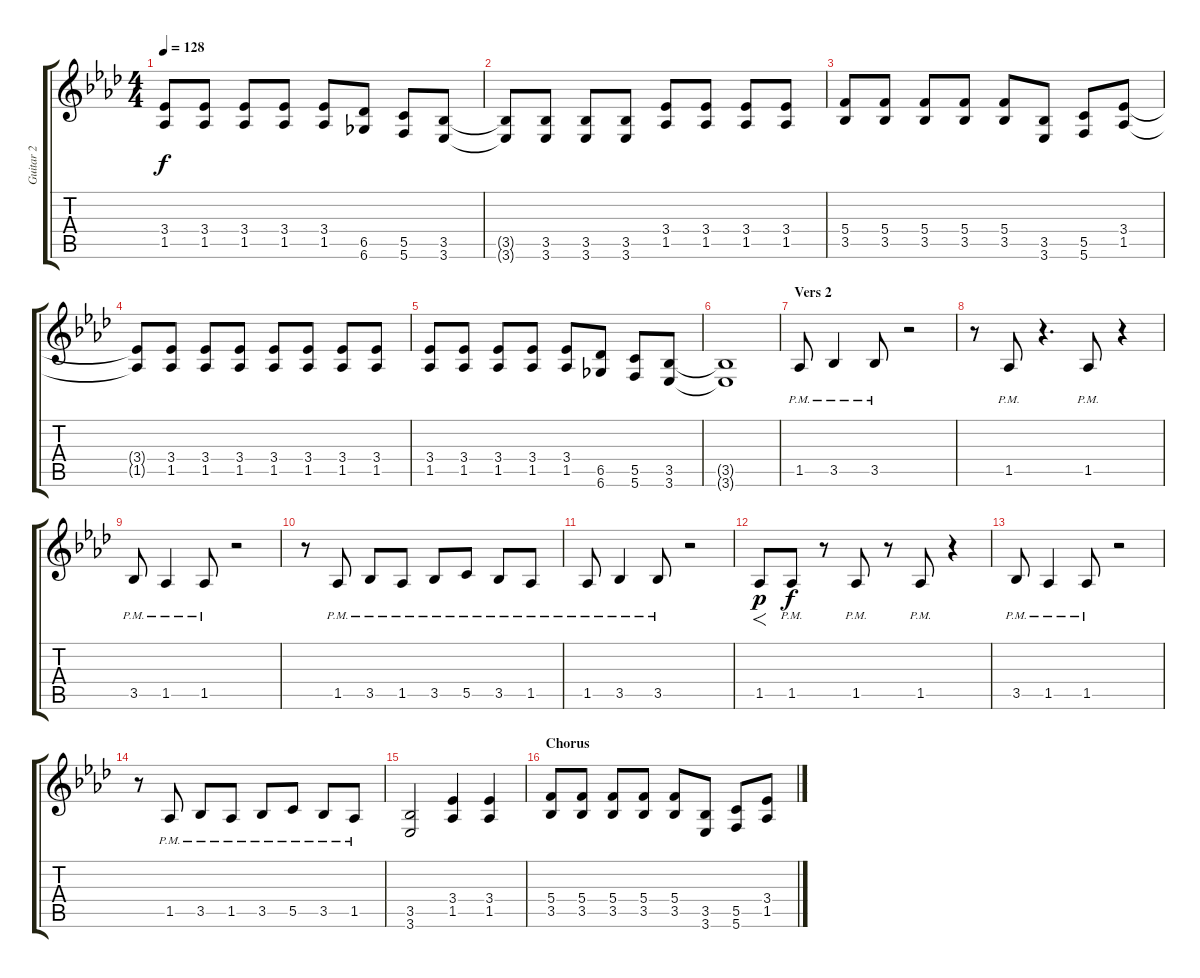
\track ("Guitar 2" "Guitar 2") {instrument overdrivenguitar}
\staff {score tabs}
\tuning (D4 A3 F3 C3 G2 C2) {hide}
\ts (4 4)
\tempo 128
\clef g2
\ks fminor
(3.4 1.5).8{dy f} (3.4 1.5).8 (3.4 1.5).8 (3.4 1.5).8 (3.4 1.5).8 (6.5 6.6).8 (5.5 5.6).8 (3.5 3.6).8 |
(3.5{t} 3.6{t}).8 (3.5 3.6).8 (3.5 3.6).8 (3.5 3.6).8 (3.4 1.5).8 (3.4 1.5).8 (3.4 1.5).8 (3.4 1.5).8 |
(5.4 3.5).8 (5.4 3.5).8 (5.4 3.5).8 (5.4 3.5).8 (5.4 3.5).8 (3.5 3.6).8 (5.5 5.6).8 (3.4 1.5).8 |
(3.4{t} 1.5{t}).8 (3.4 1.5).8 (3.4 1.5).8 (3.4 1.5).8 (3.4 1.5).8 (3.4 1.5).8 (3.4 1.5).8 (3.4 1.5).8 |
(3.4 1.5).8 (3.4 1.5).8 (3.4 1.5).8 (3.4 1.5).8 (3.4 1.5).8 (6.5 6.6).8 (5.5 5.6).8 (3.5 3.6).8 |
(3.5{t} 3.6{t}).1{volume 0} |
\section ("" "Vers 2")
1.5{pm}.8{volume 12} 3.5{pm}.4 3.5{pm}.8 r.2 |
r.8 1.5{pm}.8 r.4{d} 1.5{pm}.8 r.4 |
3.5{pm}.8 1.5{pm}.4 1.5{pm}.8 r.2 |
r.8 1.5{pm}.8 3.5{pm}.8 1.5{pm}.8 3.5{pm}.8 5.5{pm}.8 3.5{pm}.8 1.5{pm}.8 |
1.5{pm}.8 3.5{pm}.4 3.5{pm}.8 r.2 |
1.5.8{f dy p} 1.5{pm}.8{dy f} r.8 1.5{pm}.8 r.8 1.5{pm}.8 r.4 |
3.5{pm}.8 1.5{pm}.4 1.5{pm}.8 r.2 |
r.8 1.5{pm}.8 3.5{pm}.8 1.5{pm}.8 3.5{pm}.8 5.5{pm}.8 3.5{pm}.8 1.5{pm}.8 |
(3.5 3.6).2 (3.4 1.5).4 (3.4 1.5).4 |
\section ("" "Chorus")
(5.4 3.5).8 (5.4 3.5).8 (5.4 3.5).8 (5.4 3.5).8 (5.4 3.5).8 (3.5 3.6).8 (5.5 5.6).8 (3.4 1.5).8
